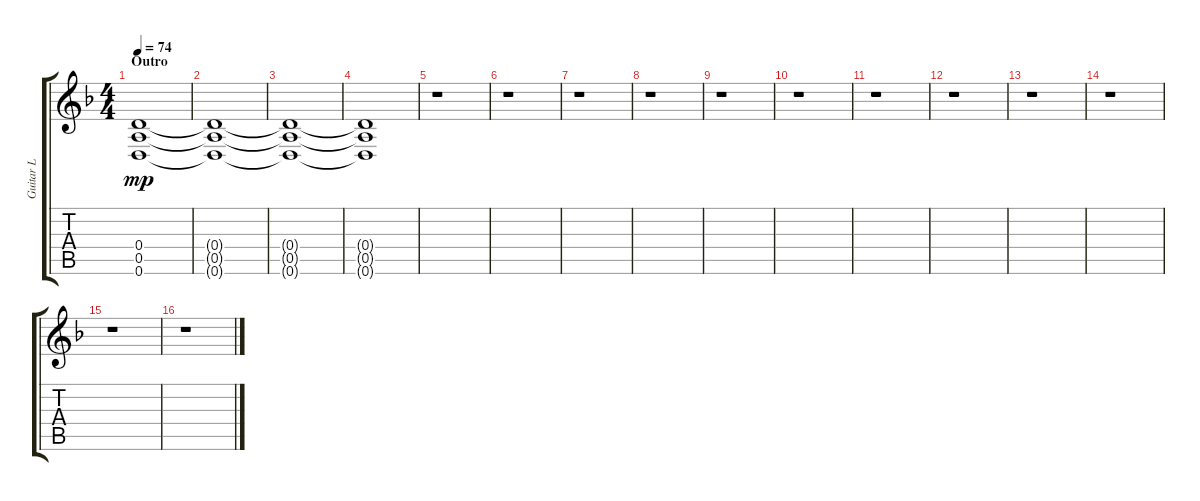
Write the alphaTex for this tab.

\track ("Guitar L" "Guitar L") {instrument overdrivenguitar}
\staff {score tabs}
\tuning (E4 B3 G3 D3 A2 D2) {hide}
\ts (4 4)
\section ("" "Outro")
\tempo 74
\clef g2
\ks f
(0.4 0.5 0.6).1{dy mp} |
(0.4{t} 0.5{t} 0.6{t}).1 |
(0.4{t} 0.5{t} 0.6{t}).1 |
(0.4{t} 0.5{t} 0.6{t}).1 |
r.1 |
r.1 |
r.1 |
r.1 |
r.1 |
r.1 |
r.1 |
r.1 |
r.1 |
r.1 |
r.1 |
r.1
